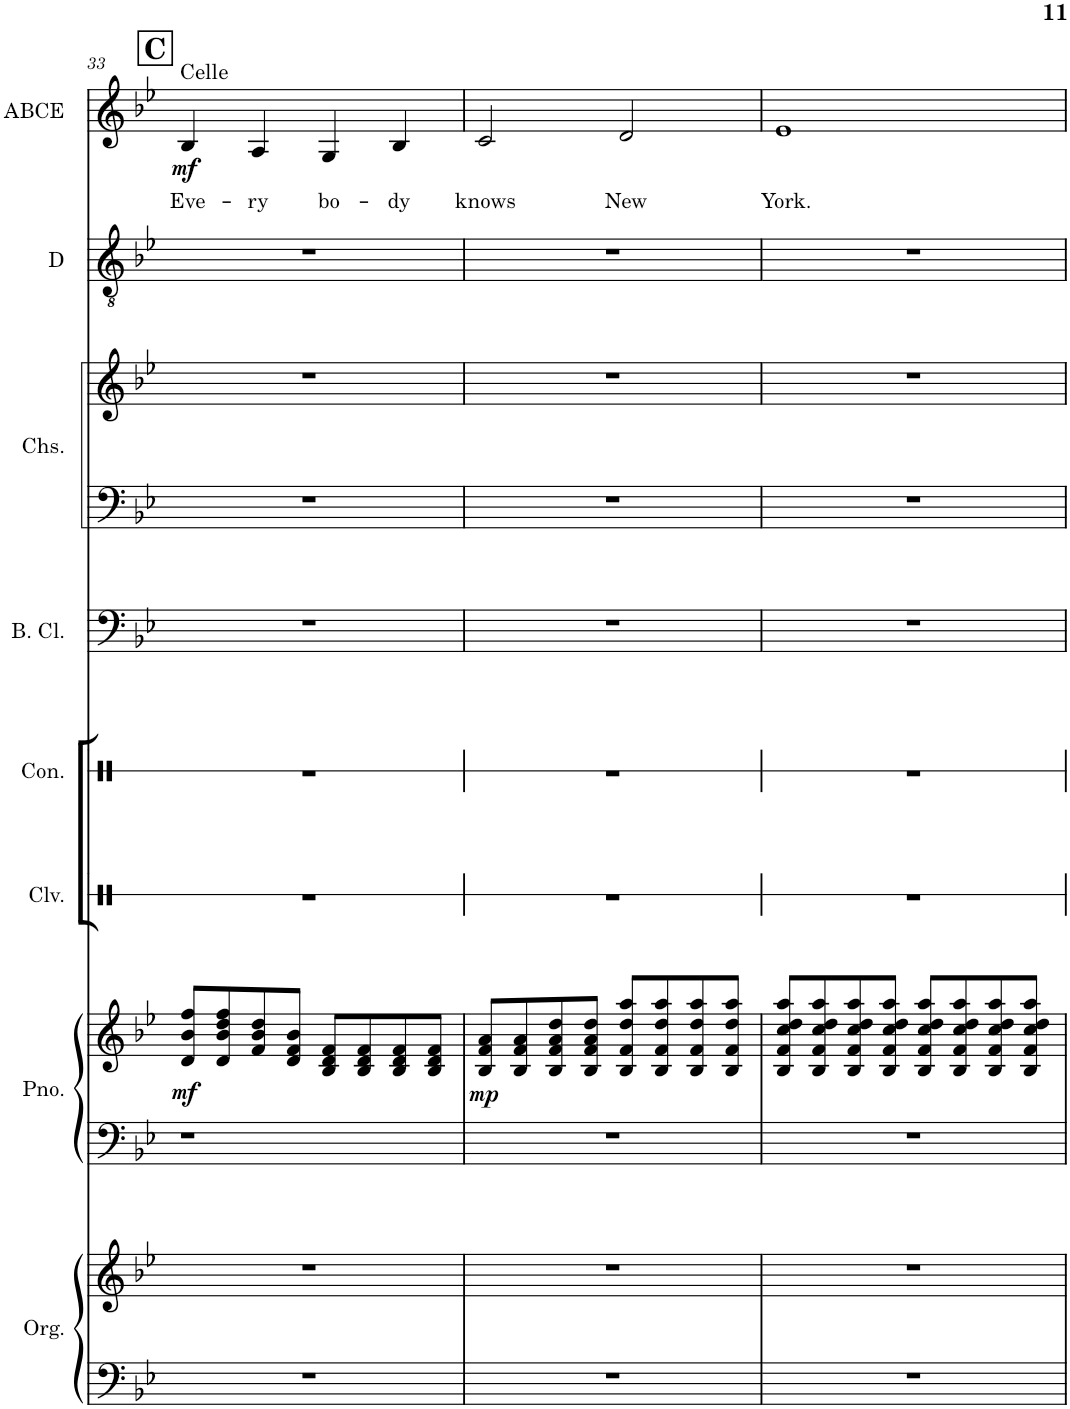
**kern	**kern	**kern	**kern	**dynam	**kern	**kern	**kern	**kern	**kern	**kern	**kern	**text	**dynam
*part8	*part8	*part7	*part7	*part7	*part6	*part5	*part4	*part3	*part3	*part2	*part1	*part1	*part1
*staff11	*staff10	*staff9	*staff8	*staff8/9	*staff7	*staff6	*staff5	*staff4	*staff3	*staff2	*staff1	*staff1	*staff1
*I"Organ	*	*I"Piano	*	*	*I"Claves	*I"Congas	*I"Bass Clarinet	*I"Chorus	*	*I"Dan	*I"Allie Belle Celle Ellie	*	*
*I'Org.	*	*I'Pno.	*	*	*I'Clv.	*I'Con.	*I'B. Cl.	*I'Chs.	*	*I'D	*I'ABCE	*	*
!!LO:PB:g=z
*clefF4	*clefG2	*clefF4	*clefG2	*	*clefX	*clefX	*clefF4	*clefF4	*clefG2	*clefGv2	*clefG2	*	*
*	*	*	*	*	*	*	*Trd8c14	*	*	*Trd8c14	*Trd1c2	*	*
*k[b-e-]	*k[b-e-]	*k[b-e-]	*k[b-e-]	*	*k[]	*k[]	*k[b-e-]	*k[b-e-]	*k[b-e-]	*k[b-e-]	*k[b-e-]	*	*
*M4/4	*M4/4	*M4/4	*M4/4	*	*M4/4	*M4/4	*M4/4	*M4/4	*M4/4	*M4/4	*M4/4	*	*
!!LO:REH:place=s1:a:B:cj:fs=14:t=C
=33	=33	=33	=33	=33	=33	=33	=33	=33	=33	=33	=33	=33	=33
!	!	!	!	!	!	!	!	!	!	!	!LO:TX:a:t=Celle	!	!
!	!	!	!	!LO:DY:b	!	!	!	!	!	!	!	!LO:LY:b	!LO:DY:b
1r	1r	1r	8d/ 8b-/ 8ff/L	mf	1r	1r	1r	1r	1r	1r	4B-/	Eve-	mf
.	.	.	8d/ 8b-/ 8dd/ 8ff/	.	.	.	.	.	.	.	.	.	.
!	!	!	!	!	!	!	!	!	!	!	!	!LO:LY:b	!
.	.	.	8f/ 8b-/ 8dd/	.	.	.	.	.	.	.	4A/	-ry	.
.	.	.	8d/ 8f/ 8b-/J	.	.	.	.	.	.	.	.	.	.
!	!	!	!	!	!	!	!	!	!	!	!	!LO:LY:b	!
.	.	.	8B-/ 8d/ 8f/L	.	.	.	.	.	.	.	4G/	bo-	.
.	.	.	8B-/ 8d/ 8f/	.	.	.	.	.	.	.	.	.	.
!	!	!	!	!	!	!	!	!	!	!	!	!LO:LY:b	!
.	.	.	8B-/ 8d/ 8f/	.	.	.	.	.	.	.	4B-/	-dy	.
.	.	.	8B-/ 8d/ 8f/J	.	.	.	.	.	.	.	.	.	.
=34	=34	=34	=34	=34	=34	=34	=34	=34	=34	=34	=34	=34	=34
!	!	!	!	!LO:DY:b	!	!	!	!	!	!	!	!LO:LY:b	!
1r	1r	1r	8B-/ 8f/ 8a/L	mp	1r	1r	1r	1r	1r	1r	2c/	knows	.
.	.	.	8B-/ 8f/ 8a/	.	.	.	.	.	.	.	.	.	.
.	.	.	8B-/ 8f/ 8a/ 8dd/	.	.	.	.	.	.	.	.	.	.
.	.	.	8B-/ 8f/ 8a/ 8dd/J	.	.	.	.	.	.	.	.	.	.
!	!	!	!	!	!	!	!	!	!	!	!	!LO:LY:b	!
.	.	.	8B-/ 8f/ 8dd/ 8aa/L	.	.	.	.	.	.	.	2d/	New	.
.	.	.	8B-/ 8f/ 8dd/ 8aa/	.	.	.	.	.	.	.	.	.	.
.	.	.	8B-/ 8f/ 8dd/ 8aa/	.	.	.	.	.	.	.	.	.	.
.	.	.	8B-/ 8f/ 8dd/ 8aa/J	.	.	.	.	.	.	.	.	.	.
=35	=35	=35	=35	=35	=35	=35	=35	=35	=35	=35	=35	=35	=35
!	!	!	!	!	!	!	!	!	!	!	!	!LO:LY:b	!
1r	1r	1r	8B-/ 8f/ 8cc/ 8dd/ 8aa/L	.	1r	1r	1r	1r	1r	1r	1e-	York.	.
.	.	.	8B-/ 8f/ 8cc/ 8dd/ 8aa/	.	.	.	.	.	.	.	.	.	.
.	.	.	8B-/ 8f/ 8cc/ 8dd/ 8aa/	.	.	.	.	.	.	.	.	.	.
.	.	.	8B-/ 8f/ 8cc/ 8dd/ 8aa/J	.	.	.	.	.	.	.	.	.	.
.	.	.	8B-/ 8f/ 8cc/ 8dd/ 8aa/L	.	.	.	.	.	.	.	.	.	.
.	.	.	8B-/ 8f/ 8cc/ 8dd/ 8aa/	.	.	.	.	.	.	.	.	.	.
.	.	.	8B-/ 8f/ 8cc/ 8dd/ 8aa/	.	.	.	.	.	.	.	.	.	.
.	.	.	8B-/ 8f/ 8cc/ 8dd/ 8aa/J	.	.	.	.	.	.	.	.	.	.
=	=	=	=	=	=	=	=	=	=	=	=	=	=
*-	*-	*-	*-	*-	*-	*-	*-	*-	*-	*-	*-	*-	*-
